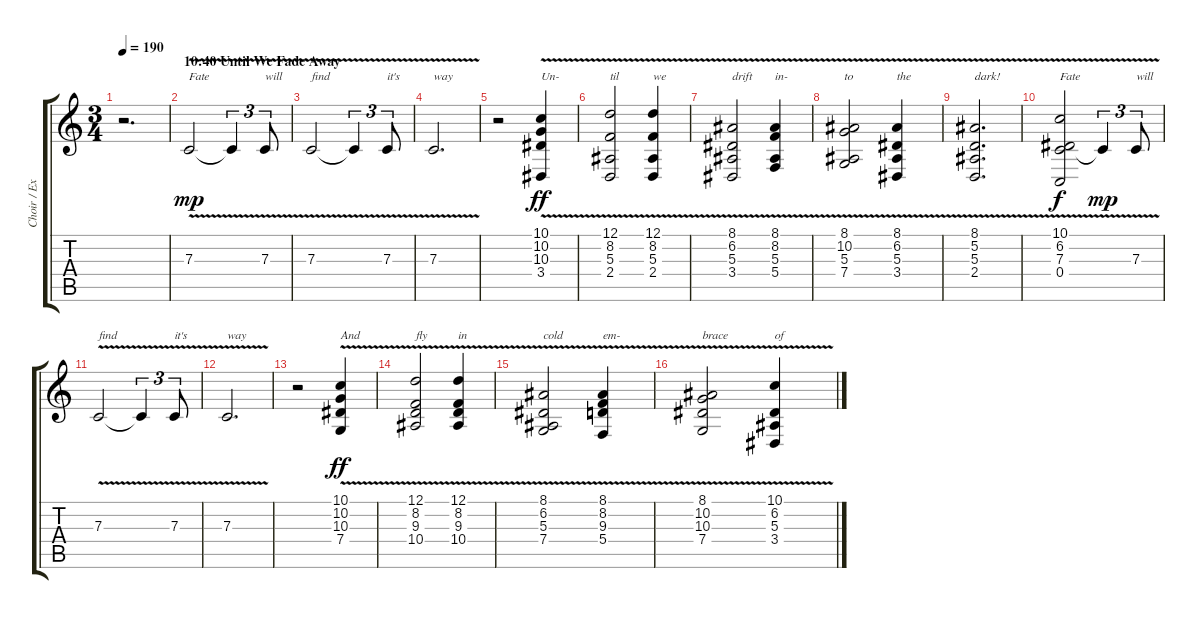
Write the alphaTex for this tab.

\track ("Choir / Extra Clean Jari" "Choir / Ex") {instrument synthvoice}
\staff {score tabs}
\tuning (D4 A3 F3 C3 G2 C2) {hide}
\ts (3 4)
\tempo 190
\clef g2
\ks c
r.2{d dy f} |
\section ("" "10:40 Until We Fade Away")
7.3{v}.2{txt "Fate" dy mp} 7.3{v t}.4{tu (3 2)} 7.3{v}.8{tu (3 2) txt "will"} |
7.3{v}.2{txt "find"} 7.3{v t}.4{tu (3 2)} 7.3{v}.8{tu (3 2) txt "it's"} |
7.3{v}.2{d txt "way"} |
r.2 (10.1{v} 10.2{v} 10.3{v} 3.4{v}).4{txt "Un-" dy ff} |
(12.1{v} 8.2{v} 5.3{v} 2.4{v}).2{txt "til"} (12.1{v} 8.2{v} 5.3{v} 2.4{v}).4{txt "we"} |
(8.1{v} 6.2{v} 5.3{v} 3.4{v}).2{txt "drift"} (8.1{v} 8.2{v} 5.3{v} 5.4{v}).4{txt "in-"} |
(8.1{v} 10.2{v} 5.3{v} 7.4{v}).2{txt "to"} (8.1{v} 6.2{v} 5.3{v} 3.4{v}).4{txt "the"} |
(8.1{v} 5.2{v} 5.3{v} 2.4{v}).2{d txt "dark!"} |
(10.1{v} 6.2{v} 7.3{v} 0.4{v}).2{txt "Fate" dy f} 7.3{v t}.4{tu (3 2) dy mp} 7.3{v}.8{tu (3 2) txt "will"} |
7.3{v}.2{txt "find"} 7.3{v t}.4{tu (3 2)} 7.3{v}.8{tu (3 2) txt "it's"} |
7.3{v}.2{d txt "way"} |
r.2 (10.1{v} 10.2{v} 10.3{v} 7.4{v}).4{txt "And" dy ff} |
(12.1{v} 8.2{v} 9.3{v} 10.4{v}).2{txt "fly"} (12.1{v} 8.2{v} 9.3{v} 10.4{v}).4{txt "in"} |
(8.1{v} 6.2{v} 5.3{v} 7.4{v}).2{txt "cold"} (8.1{v} 8.2{v} 9.3{v} 5.4{v}).4{txt "em-"} |
(8.1{v} 10.2{v} 10.3{v} 7.4{v}).2{txt "brace"} (10.1{v} 6.2{v} 5.3{v} 3.4{v}).4{txt "of"}
